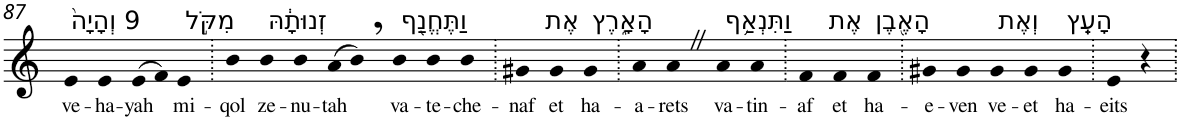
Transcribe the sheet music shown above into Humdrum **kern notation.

**kern	**text
*part1	*part1
*staff1	*staff1
*I"Piano	*
*I'Pno	*
!!LO:PB:g=z
*clefG2	*
*k[]	*
=87	=87
!LO:TX:a:t=9 וְהָיָה֙	!
!	!LO:LY:b
4e	ve-
!	!LO:LY:b
4e	-ha-
!	!LO:LY:b
(>8e	-yah
8f)	.
!LO:TX:a:t=מִקֹּ֣ל	!
!	!LO:LY:b
4e	mi-
=88.	=88.
!	!LO:LY:b
4b	-qol
!LO:TX:a:t=זְנוּתָ֔הּ	!
!	!LO:LY:b
4b	ze-
!	!LO:LY:b
4b	-nu-
!	!LO:LY:b
(>8a	-tah
8b,)	.
!LO:TX:a:t=וַתֶּחֱנַ֖ף	!
!	!LO:LY:b
4b	va-
!	!LO:LY:b
4b	-te-
!	!LO:LY:b
4b	-che-
=89.	=89.
!	!LO:LY:b
4g#X	-naf
!LO:TX:a:t=אֶת	!
!	!LO:LY:b
4g#	et
!LO:TX:a:t=הָאָ֑רֶץ	!
!	!LO:LY:b
4g#	ha-
=90.	=90.
!	!LO:LY:b
4a	-a-
!	!LO:LY:b
4aZ	-rets
!LO:TX:a:t=וַתִּנְאַ֥ף	!
!	!LO:LY:b
4a	va-
!	!LO:LY:b
4a	-tin-
=91.	=91.
!	!LO:LY:b
4f	-af
!LO:TX:a:t=אֶת	!
!	!LO:LY:b
4f	et
!LO:TX:a:t=הָאֶ֖בֶן	!
!	!LO:LY:b
4f	ha-
=92.	=92.
!	!LO:LY:b
4g#X	-e-
!	!LO:LY:b
4g#	-ven
!LO:TX:a:t=וְאֶת	!
!	!LO:LY:b
4g#	ve-
!	!LO:LY:b
4g#	-et
!LO:TX:a:t=הָעֵֽץ	!
!	!LO:LY:b
4g#	ha-
=93.	=93.
!	!LO:LY:b
4e	-eits
4r	.
=.	=.
*-	*-
